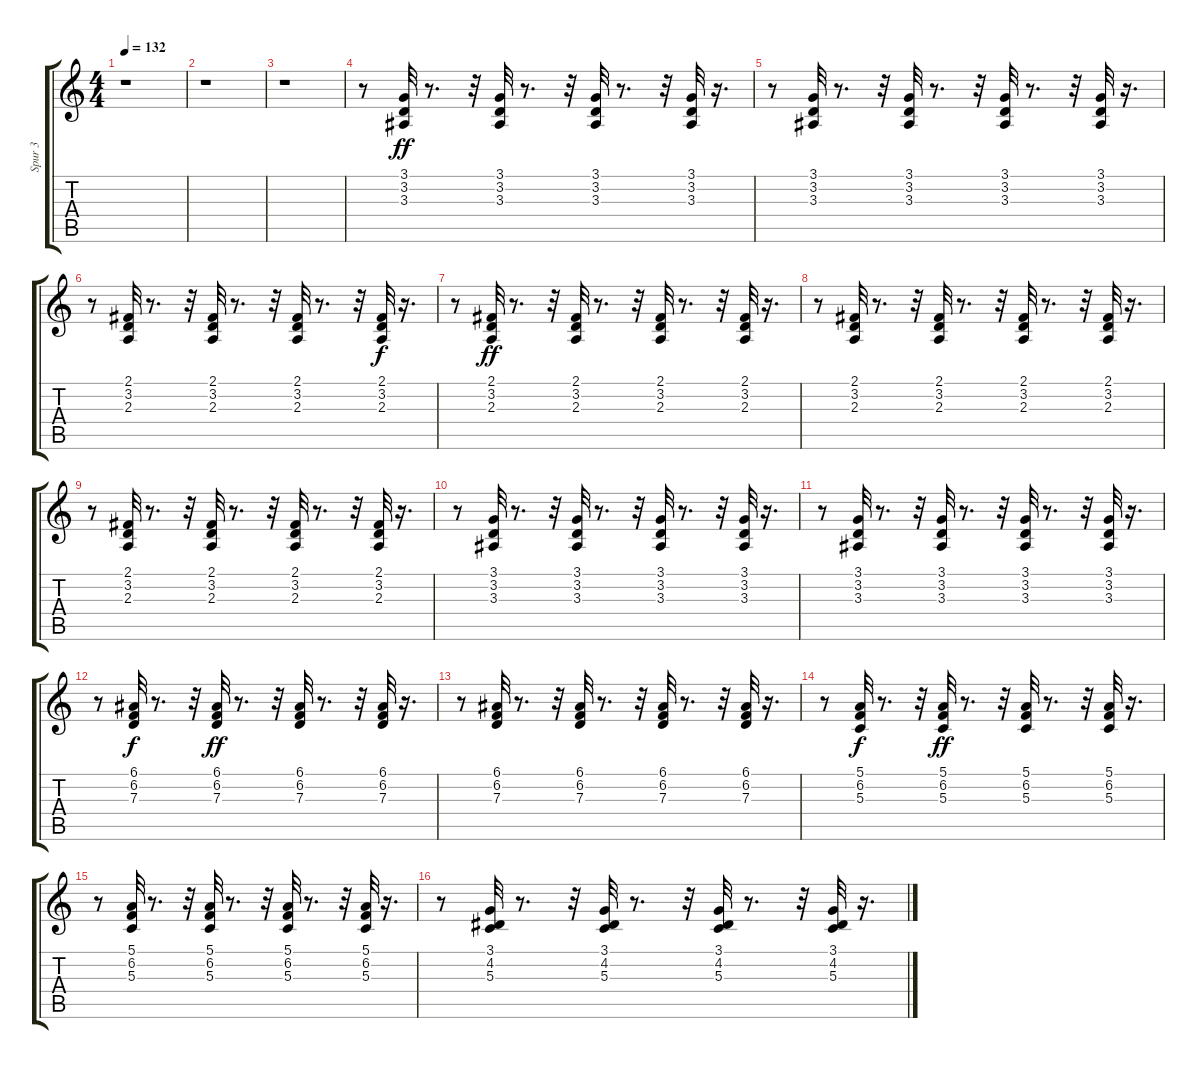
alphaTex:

\track ("Spur 3" "Spur 3") {instrument electricgrandpiano}
\staff {score tabs}
\tuning (E4 B3 G3 D3 A2 E2) {hide}
\ts (4 4)
\tempo 132
\clef g2
\ks c
r.1{dy ff instrument electricgrandpiano} |
r.1 |
r.1 |
r.8 (3.1 3.2 3.3).32 r.8{d} r.32 (3.1 3.2 3.3).32 r.8{d} r.32 (3.1 3.2 3.3).32 r.8{d} r.32 (3.1 3.2 3.3).32 r.16{d} |
r.8 (3.1 3.2 3.3).32 r.8{d} r.32 (3.1 3.2 3.3).32 r.8{d} r.32 (3.1 3.2 3.3).32 r.8{d} r.32 (3.1 3.2 3.3).32 r.16{d} |
r.8 (2.1 3.2 2.3).32 r.8{d} r.32 (2.1 3.2 2.3).32 r.8{d} r.32 (2.1 3.2 2.3).32 r.8{d} r.32 (2.1 3.2 2.3).32{dy f} r.16{d} |
r.8 (2.1 3.2 2.3).32{dy ff} r.8{d} r.32 (2.1 3.2 2.3).32 r.8{d} r.32 (2.1 3.2 2.3).32 r.8{d} r.32 (2.1 3.2 2.3).32 r.16{d} |
r.8 (2.1 3.2 2.3).32 r.8{d} r.32 (2.1 3.2 2.3).32 r.8{d} r.32 (2.1 3.2 2.3).32 r.8{d} r.32 (2.1 3.2 2.3).32 r.16{d} |
r.8 (2.1 3.2 2.3).32 r.8{d} r.32 (2.1 3.2 2.3).32 r.8{d} r.32 (2.1 3.2 2.3).32 r.8{d} r.32 (2.1 3.2 2.3).32 r.16{d} |
r.8 (3.1 3.2 3.3).32 r.8{d} r.32 (3.1 3.2 3.3).32 r.8{d} r.32 (3.1 3.2 3.3).32 r.8{d} r.32 (3.1 3.2 3.3).32 r.16{d} |
r.8 (3.1 3.2 3.3).32 r.8{d} r.32 (3.1 3.2 3.3).32 r.8{d} r.32 (3.1 3.2 3.3).32 r.8{d} r.32 (3.1 3.2 3.3).32 r.16{d} |
r.8 (6.1 6.2 7.3).32{dy f} r.8{d} r.32 (6.1 6.2 7.3).32{dy ff} r.8{d} r.32 (6.1 6.2 7.3).32 r.8{d} r.32 (6.1 6.2 7.3).32 r.16{d} |
r.8 (6.1 6.2 7.3).32 r.8{d} r.32 (6.1 6.2 7.3).32 r.8{d} r.32 (6.1 6.2 7.3).32 r.8{d} r.32 (6.1 6.2 7.3).32 r.16{d} |
r.8 (5.1 6.2 5.3).32{dy f} r.8{d} r.32 (5.1 6.2 5.3).32{dy ff} r.8{d} r.32 (5.1 6.2 5.3).32 r.8{d} r.32 (5.1 6.2 5.3).32 r.16{d} |
r.8 (5.1 6.2 5.3).32 r.8{d} r.32 (5.1 6.2 5.3).32 r.8{d} r.32 (5.1 6.2 5.3).32 r.8{d} r.32 (5.1 6.2 5.3).32 r.16{d} |
r.8 (3.1 4.2 5.3).32 r.8{d} r.32 (3.1 4.2 5.3).32 r.8{d} r.32 (3.1 4.2 5.3).32 r.8{d} r.32 (3.1 4.2 5.3).32 r.16{d}
